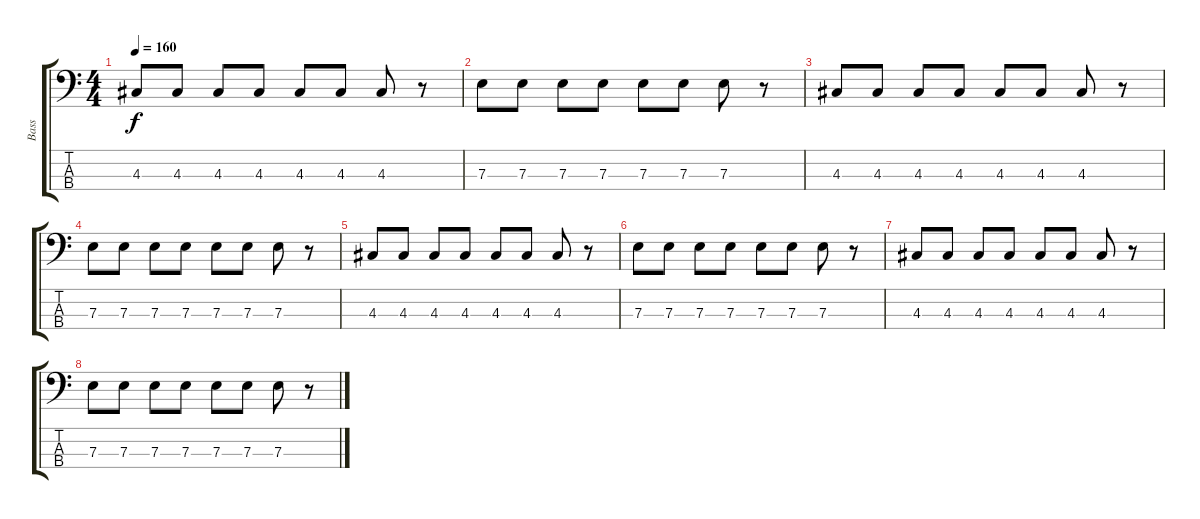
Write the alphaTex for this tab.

\track ("Bass" "Bass") {instrument electricbasspick}
\staff {score tabs}
\tuning (G2 D2 A1 E1) {hide}
\ts (4 4)
\tempo 160
\clef f4
\ks c
4.3.8{dy f} 4.3.8 4.3.8 4.3.8 4.3.8 4.3.8 4.3.8 r.8 |
7.3.8 7.3.8 7.3.8 7.3.8 7.3.8 7.3.8 7.3.8 r.8 |
4.3.8 4.3.8 4.3.8 4.3.8 4.3.8 4.3.8 4.3.8 r.8 |
7.3.8 7.3.8 7.3.8 7.3.8 7.3.8 7.3.8 7.3.8 r.8 |
4.3.8 4.3.8 4.3.8 4.3.8 4.3.8 4.3.8 4.3.8 r.8 |
7.3.8 7.3.8 7.3.8 7.3.8 7.3.8 7.3.8 7.3.8 r.8 |
4.3.8 4.3.8 4.3.8 4.3.8 4.3.8 4.3.8 4.3.8 r.8 |
7.3.8 7.3.8 7.3.8 7.3.8 7.3.8 7.3.8 7.3.8 r.8
